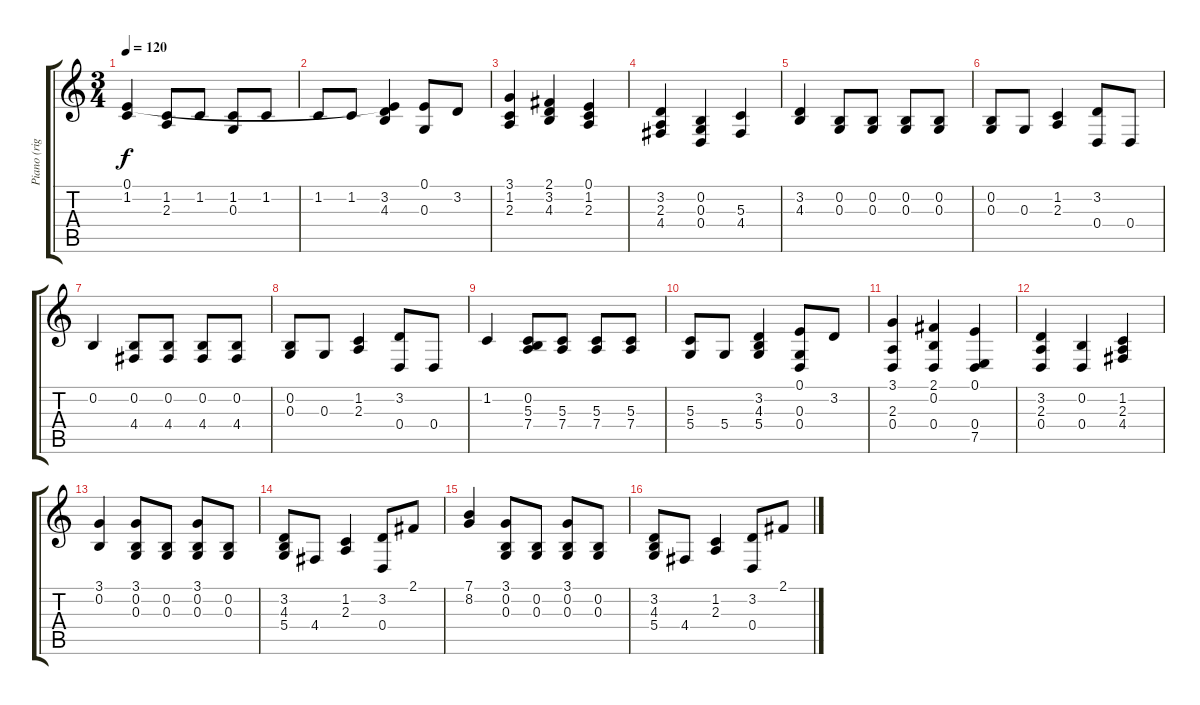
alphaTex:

\track ("Piano (right hand)" "Piano (rig") {instrument acousticgrandpiano}
\staff {score tabs}
\tuning (E4 B3 G3 D3 A2 E2) {hide}
\ts (3 4)
\tempo 120
\clef g2
\ks c
(0.1 1.2).4{dy f} (1.2 2.3).8 1.2.8 (1.2 0.3).8 1.2.8 |
1.2.8 1.2.8 (0.1{t} 3.2 4.3).4 (0.1 0.3).8 3.2.8 |
(3.1 1.2 2.3).4 (2.1 3.2 4.3).4 (0.1 1.2 2.3).4 |
(3.2 2.3 4.4).4 (0.2 0.3 0.4).4 (5.3 4.4).4 |
(3.2 4.3).4 (0.2 0.3).8 (0.2 0.3).8 (0.2 0.3).8 (0.2 0.3).8 |
(0.2 0.3).8 0.3.8 (1.2 2.3).4 (3.2 0.4).8 0.4.8 |
0.2.4 (0.2 4.4).8 (0.2 4.4).8 (0.2 4.4).8 (0.2 4.4).8 |
(0.2 0.3).8 0.3.8 (1.2 2.3).4 (3.2 0.4).8 0.4.8 |
1.2.4 (0.2 5.3 7.4).8 (5.3 7.4).8 (5.3 7.4).8 (5.3 7.4).8 |
(5.3 5.4).8 5.4.8 (3.2 4.3 5.4).4 (0.1 0.3 0.4).8 3.2.8 |
(3.1 2.3 0.4).4 (2.1 0.2 0.4).4 (0.1 0.4 7.5).4 |
(3.2 2.3 0.4).4 (0.2 0.4).4 (1.2 2.3 4.4).4 |
(3.1 0.2).4 (3.1 0.2 0.3).8 (0.2 0.3).8 (3.1 0.2 0.3).8 (0.2 0.3).8 |
(3.2 4.3 5.4).8 4.4.8 (1.2 2.3).4 (3.2 0.4).8 2.1.8 |
(7.1 8.2).4 (3.1 0.2 0.3).8 (0.2 0.3).8 (3.1 0.2 0.3).8 (0.2 0.3).8 |
(3.2 4.3 5.4).8 4.4.8 (1.2 2.3).4 (3.2 0.4).8 2.1.8
